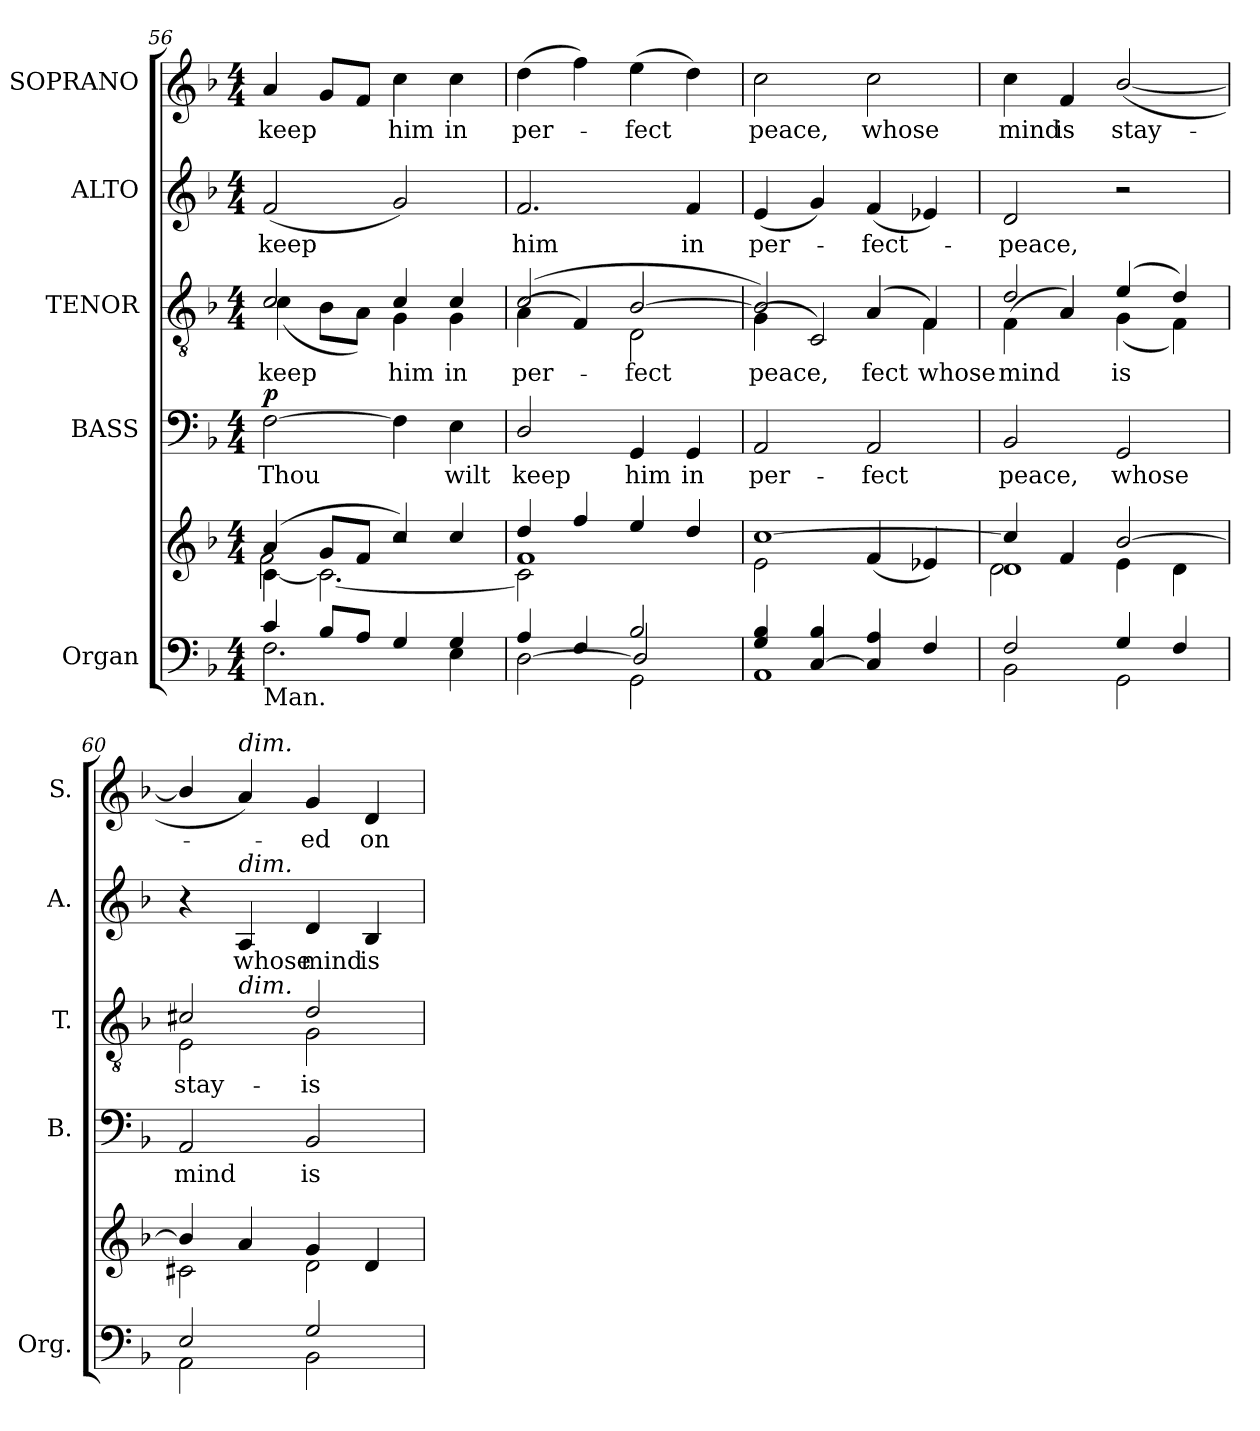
**kern	**kern	**kern	**text	**dynam	**kern	**text	**kern	**text	**kern	**text
*part5	*part5	*part4	*part4	*part4	*part3	*part3	*part2	*part2	*part1	*part1
*staff6	*staff5	*staff4	*staff4	*staff4	*staff3	*staff3	*staff2	*staff2	*staff1	*staff1
*I"Organ	*	*I"BASS	*	*	*I"TENOR	*	*I"ALTO	*	*I"SOPRANO	*
*I'Org.	*	*I'B.	*	*	*I'T.	*	*I'A.	*	*I'S.	*
*clefF4	*clefG2	*clefF4	*	*	*clefGv2	*	*clefG2	*	*clefG2	*
*	*	*	*	*	*ITrd7c12	*	*	*	*	*
*k[b-]	*k[b-]	*k[b-]	*	*	*k[b-]	*	*k[b-]	*	*k[b-]	*
*F:	*F:	*F:	*	*	*F:	*	*F:	*	*F:	*
*M4/4	*M4/4	*M4/4	*	*	*M4/4	*	*M4/4	*	*M4/4	*
=56	=56	=56	=56	=56	=56	=56	=56	=56	=56	=56
*^	*^	*	*	*	*	*	*	*	*	*
*	*	*	*^	*	*	*	*	*	*	*	*	*
!	!	!	!	!	!	!LO:LY:b:color=#000000	!	!	!	!	!	!	!
*	*	*	*	*	*	*	*	*^	*	*	*	*	*
!	!	!	!	!	!	!	!	!	!	!LO:LY:b:color=#000000	!	!	!	!
!	!	!	!	!	!	!	!	!	!	!	!	!LO:LY:b:color=#000000	!	!
!LO:TX:b:t=Man.	!	!	!	!	!	!	!	!	!	!	!	!	!	!
!	!	!	!	!	!	!	!	!	!	!	!	!	!	!LO:LY:b:color=#000000
4ci/	2.Fi\	(4ai/	[4ci\	2fi\	[2Fi\	Thou	p	2Ci/	(4Ci\	keep	(2fi/	keep	4ai/	keep
8B-i/L	.	8gi/L	2.ci\_	.	.	.	.	.	8BB-i\L	.	.	.	8gi/L	.
8Ai/J	.	8fi/J	.	.	.	.	.	.	8AAi\J)	.	.	.	8fi/J	.
!	!	!	!	!	!	!	!	!	!	!LO:LY:b:color=#000000	!	!	!	!
!	!	!	!	!	!	!	!	!	!	!	!	!	!	!LO:LY:b:color=#000000
4Gi/	.	4cci/)	.	2r	4Fi\]	.	.	4Ci/	4GGi\	him	2gi/)	.	4cci\	him
!	!	!	!	!	!	!LO:LY:b:color=#000000	!	!	!	!	!	!	!	!
!	!	!	!	!	!	!	!	!	!	!LO:LY:b:color=#000000	!	!	!	!
!	!	!	!	!	!	!	!	!	!	!	!	!	!	!LO:LY:b:color=#000000
4Gi/	4Ei\	4cci/	.	.	4Ei\	wilt	.	4Ci/	4GGi\	in	.	.	4cci\	in
=57	=57	=57	=57	=57	=57	=57	=57	=57	=57	=57	=57	=57	=57	=57
*	*^	*	*	*	*	*	*	*	*	*	*	*	*	*
!	!	!	!	!	!	!	!LO:LY:b:color=#000000	!	!	!	!	!	!	!	!
!	!	!	!	!	!	!	!	!	!	!	!LO:LY:a:color=#000000	!	!	!	!
!	!	!	!	!	!	!	!	!	!	!	!LO:LY:b:color=#000000	!	!	!	!
!	!	!	!	!	!	!	!	!	!	!	!	!	!LO:LY:b:color=#000000	!	!
!	!	!	!	!	!	!	!	!	!	!	!	!	!	!	!LO:LY:b:color=#000000
2ryy	4Ai/	[2Di\	4ddi/	2ci\]	1fi	2Di/	keep	.	(2Ci/	(4AAi\	-per-	2.fi/	him	(4ddi\	per-
.	4Fi/	.	4ffi/	.	.	.	.	.	.	4FFi/)	.	.	.	4ffi\)	.
!	!	!	!	!	!	!	!LO:LY:b:color=#000000	!	!	!	!	!	!	!	!
!	!	!	!	!	!	!	!	!	!	!	!LO:LY:b:color=#000000	!	!	!	!
!	!	!	!	!	!	!	!	!	!	!	!	!	!	!	!LO:LY:b:color=#000000
2B-i/	2Di/]	2GGi\	4eei/	2ryy	.	4GGi/	him	.	[2BB-i/	2DDi\	-fect	.	.	(4eei\	-fect
!	!	!	!	!	!	!	!LO:LY:b:color=#000000	!	!	!	!	!	!	!	!
!	!	!	!	!	!	!	!	!	!	!	!	!	!LO:LY:b:color=#000000	!	!
.	.	.	4ddi/	.	.	4GGi/	in	.	.	.	.	4fi/	in	4ddi\)	.
*	*v	*v	*	*	*	*	*	*	*	*	*	*	*	*	*
*	*	*	*v	*v	*	*	*	*	*	*	*	*	*	*
=58	=58	=58	=58	=58	=58	=58	=58	=58	=58	=58	=58	=58	=58
!	!	!	!	!	!LO:LY:b:color=#000000	!	!	!	!	!	!	!	!
!	!	!	!	!	!	!	!	!	!LO:LY:b:color=#000000	!	!	!	!
!	!	!	!	!	!	!	!	!	!	!	!LO:LY:b:color=#000000	!	!
!	!	!	!	!	!	!	!	!	!	!	!	!	!LO:LY:b:color=#000000
4Gi/ 4B-i	1AAi	[1cci	2ei\	2AAi/	per-	.	2BB-i/])	(4GGi\	peace,	(4ei/	per-	2cci\	peace,
[4Ci/ 4B-i	.	.	.	.	.	.	.	2CCi/)	.	4gi/)	.	.	.
!	!	!	!	!	!LO:LY:b:color=#000000	!	!	!	!	!	!	!	!
!	!	!	!	!	!	!	!	!	!LO:LY:a:color=#000000	!	!	!	!
!	!	!	!	!	!	!	!	!	!	!	!LO:LY:b:color=#000000	!	!
!	!	!	!	!	!	!	!	!	!	!	!	!	!LO:LY:b:color=#000000
4Ci/] 4Ai	.	.	(4fi/	2AAi/	-fect	.	(4AAi/	.	fect	(4fi/	-fect-	2cci\	whose
!	!	!	!	!	!	!	!	!	!LO:LY:b:color=#000000	!	!	!	!
4Fi/	.	.	4e-Xi/)	.	.	.	4FFi/)	4FFi\	whose	4e-Xi/)	.	.	.
=59	=59	=59	=59	=59	=59	=59	=59	=59	=59	=59	=59	=59	=59
*	*	*	*^	*	*	*	*	*	*	*	*	*	*
!	!	!	!	!	!	!LO:LY:b:color=#000000	!	!	!	!	!	!	!	!
!	!	!	!	!	!	!	!	!	!	!LO:LY:a:color=#000000	!	!	!	!
!	!	!	!	!	!	!	!	!	!	!LO:LY:b:color=#000000	!	!	!	!
!	!	!	!	!	!	!	!	!	!	!	!	!LO:LY:b:color=#000000	!	!
!	!	!	!	!	!	!	!	!	!	!	!	!	!	!LO:LY:b:color=#000000
2Fi/	2BB-i\	4cci/]	1di	2di\	2BB-i/	peace,	.	2Di/	(4FFi\	mind	2di/	-peace,	4cci\	mind
!	!	!	!	!	!	!	!	!	!	!	!	!	!	!LO:LY:b:color=#000000
.	.	4fi/	.	.	.	.	.	.	4AAi/)	.	.	.	4fi/	is
!	!	!	!	!	!	!LO:LY:b:color=#000000	!	!	!	!	!	!	!	!
!	!	!	!	!	!	!	!	!	!	!LO:LY:a:color=#000000	!	!	!	!
!	!	!	!	!	!	!	!	!	!	!LO:LY:b:color=#000000	!	!	!	!
!	!	!	!	!	!	!	!	!	!	!	!	!	!	!LO:LY:b:color=#000000
4Gi/	2GGi\	[2b-i/	.	4ei\	2GGi/	whose	.	(4Ei/	(4GGi\	is	2r	.	([2b-i/	stay-
4Fi/	.	.	.	4di\	.	.	.	4Di/)	4FFi\)	.	.	.	.	.
*	*	*	*v	*v	*	*	*	*v	*v	*	*	*	*	*
!!LO:LB:g=z
=60	=60	=60	=60	=60	=60	=60	=60	=60	=60	=60	=60	=60
*	*	*	*^	*	*	*	*^	*	*	*	*	*
!	!	!	!	!	!	!LO:LY:b:color=#000000	!	!	!	!	!	!	!	!
*	*	*	*v	*v	*	*	*	*v	*v	*	*	*	*	*
*	*	*	*^	*	*	*	*^	*	*	*	*	*
!	!	!	!	!	!	!	!	!	!	!LO:LY:a:color=#000000	!	!	!	!
*	*	*	*v	*v	*	*	*	*	*	*	*	*	*	*
*	*	*	*^	*	*	*	*	*	*	*	*	*	*
!	!	!	!	!	!	!	!	!	!	!LO:LY:b:color=#000000	!	!	!	!
*	*	*	*v	*v	*	*	*	*	*^	*	*	*	*	*
2Ei/	2AAi\	4b-i/]	2c#Xi\	2AAi/	mind	.	2C#Xi/	2EEi\	4ryy	stay-	4r	.	4b-i/]	.
!	!	!	!	!	!	!	!	!	!	!	!	!	!LO:TX:a:i:t=dim.	!
!	!	!	!	!	!	!	!	!	!	!	!LO:TX:a:i:t=dim.	!	!	!
!	!	!	!	!	!	!	!	!	!LO:TX:a:i:t=dim.	!	!	!	!	!
!	!	!	!	!	!	!	!	!	!	!	!	!LO:LY:b:color=#000000	!	!
.	.	4ai/	.	.	.	.	.	.	2.ryy	.	4Ai/	whose	4ai/)	.
!	!	!	!	!	!LO:LY:b:color=#000000	!	!	!	!	!	!	!	!	!
!	!	!	!	!	!	!	!	!	!	!LO:LY:a:color=#000000	!	!	!	!
!	!	!	!	!	!	!	!	!	!	!	!	!LO:LY:b:color=#000000	!	!
!	!	!	!	!	!	!	!	!	!	!	!	!	!	!LO:LY:b:color=#000000
2Gi/	2BB-i\	4gi/	2di\	2BB-i/	is	.	2Di/	2GGi\	.	-is	4di/	mind	4gi/	-ed
!	!	!	!	!	!	!	!	!	!	!	!	!LO:LY:b:color=#000000	!	!
!	!	!	!	!	!	!	!	!	!	!	!	!	!	!LO:LY:b:color=#000000
.	.	4di/	.	.	.	.	.	.	.	.	4B-i/	is	4di/	on
*v	*v	*	*	*	*	*	*v	*v	*v	*	*	*	*	*
*	*v	*v	*	*	*	*	*	*	*	*	*
=	=	=	=	=	=	=	=	=	=	=
*-	*-	*-	*-	*-	*-	*-	*-	*-	*-	*-
